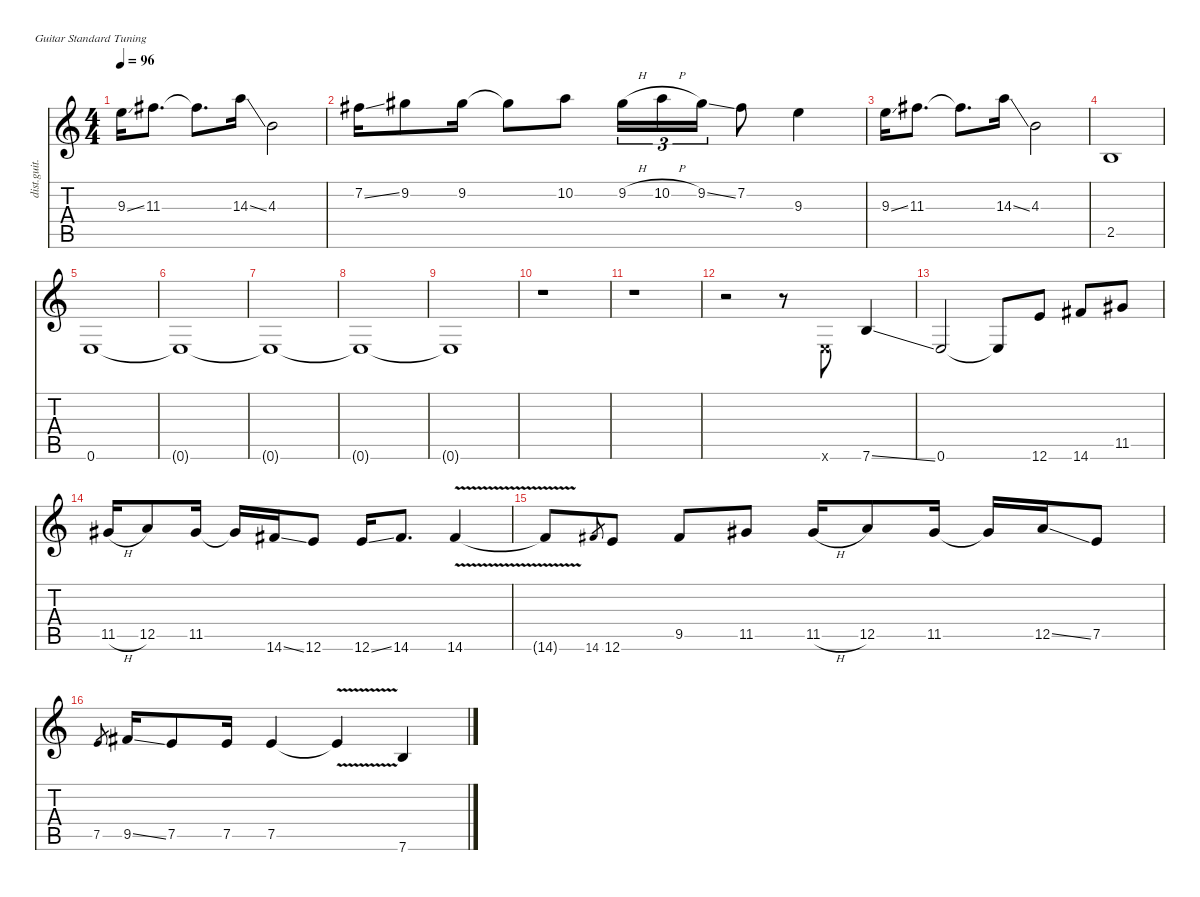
\defaultSystemsLayout 4
\hideDynamics
\bracketExtendMode nobrackets
\otherSystemsTrackNameOrientation horizontal
\track ("Guitar 4" "dist.guit.") {instrument distortionguitar}
\staff {score tabs}
\tuning (E4 B3 G3 D3 A2 E2)
\ts (4 4)
\tempo 96
\clef g2
\ks c
9.3{ss}.16{dy f beam Down} 11.3{acc #}.8{d beam Down} 11.3{t acc #}.8{d beam Down} 14.3{ss}.16{beam Down} 4.3.2{beam Down} |
7.2{ss acc #}.16{beam Down} 9.2{acc #}.8{beam Down} 9.2{acc #}.16{beam Down} 9.2{t acc #}.8{beam Down} 10.2.8{beam Down} 9.2{h acc #}.16{tu (3 2) beam Down} 10.2{h}.16{tu (3 2) beam Down} 9.2{ss acc #}.16{tu (3 2) beam Down} 7.2{acc #}.8{beam Down} 9.3.4{beam Down} |
9.3{ss}.16{beam Down} 11.3{acc #}.8{d beam Down} 11.3{t acc #}.8{d beam Down} 14.3{ss}.16{beam Down} 4.3.2{beam Down} |
2.5.1{beam Up} |
0.6.1{beam Up} |
0.6{t}.1{beam Up} |
0.6{t}.1{beam Up} |
0.6{t}.1{beam Up} |
0.6{t}.1{beam Up} |
r.1{beam Down} |
r.1{beam Down} |
r.2{beam Down} r.8{beam Down} 0.6{x}.8{beam Up} 7.6{ss}.4{beam Up} |
0.6.2{beam Up} 0.6{t}.8{beam Up} 12.6.8{beam Up} 14.6{acc #}.8{beam Up} 11.5{acc #}.8{beam Up} |
11.5{h acc #}.16{beam Up} 12.5.8{beam Up} 11.5{acc #}.16{beam Up} 11.5{t acc #}.16{beam Up} 14.6{ss acc #}.16{beam Up} 12.6.8{beam Up} 12.6{ss}.16{beam Up} 14.6{acc #}.8{d beam Up} 14.6{v acc #}.4{beam Up} |
14.6{v t acc #}.8{beam Up} 14.6{acc #}.8{gr dy mf beam Up} 12.6.8{dy f beam Up} 9.5{acc #}.8{beam Up} 11.5{acc #}.8{beam Up} 11.5{h acc #}.16{beam Up} 12.5.8{beam Up} 11.5{acc #}.16{beam Up} 11.5{t acc #}.16{beam Up} 12.5{ss}.16{beam Up} 7.5.8{beam Up} |
7.5.8{gr dy mf beam Up} 9.5{ss acc #}.16{dy f beam Up} 7.5.8{beam Up} 7.5.16{beam Up} 7.5.4{beam Up} 7.5{v t}.4{beam Up} 7.6{ss}.4{beam Up}
